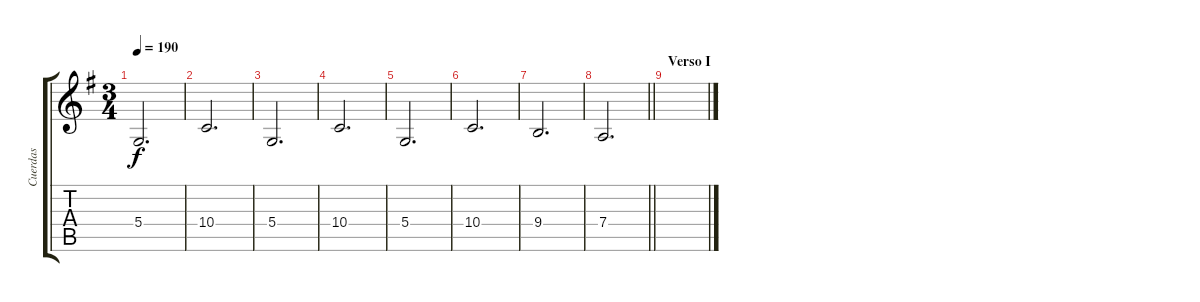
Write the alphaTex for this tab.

\track ("Cuerdas" "Cuerdas") {instrument cello}
\staff {score tabs}
\tuning (E4 B3 G3 D3 A2 E2) {hide}
\ts (3 4)
\tempo 190
\clef g2
\ks g
5.4.2{d dy f} |
10.4.2{d} |
5.4.2{d} |
10.4.2{d} |
5.4.2{d} |
10.4.2{d} |
9.4.2{d} |
\barLineRight lightlight
7.4.2{d} |
\section ("" "Verso I")
